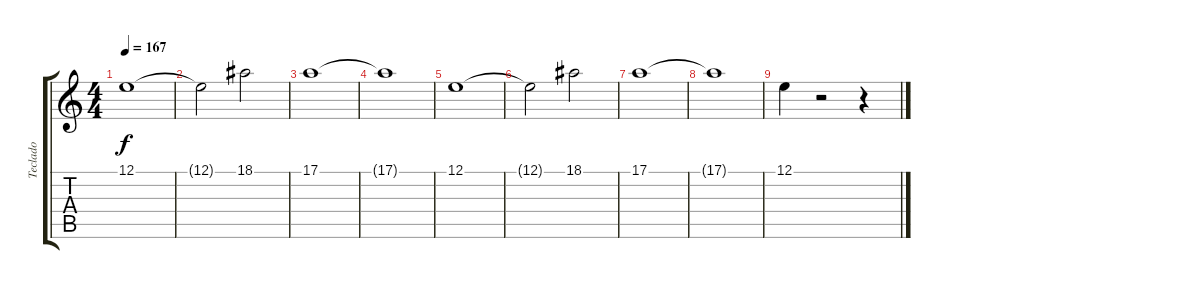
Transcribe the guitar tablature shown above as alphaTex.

\track ("Teclado" "Teclado") {instrument stringensemble1}
\staff {score tabs}
\tuning (E4 B3 G3 D3 A2 E2) {hide}
\ts (4 4)
\tempo 167
\clef g2
\ks c
12.1.1{dy f} |
12.1{t}.2 18.1.2 |
17.1.1 |
17.1{t}.1 |
12.1.1 |
12.1{t}.2 18.1.2 |
17.1.1 |
17.1{t}.1 |
12.1.4 r.2 r.4
